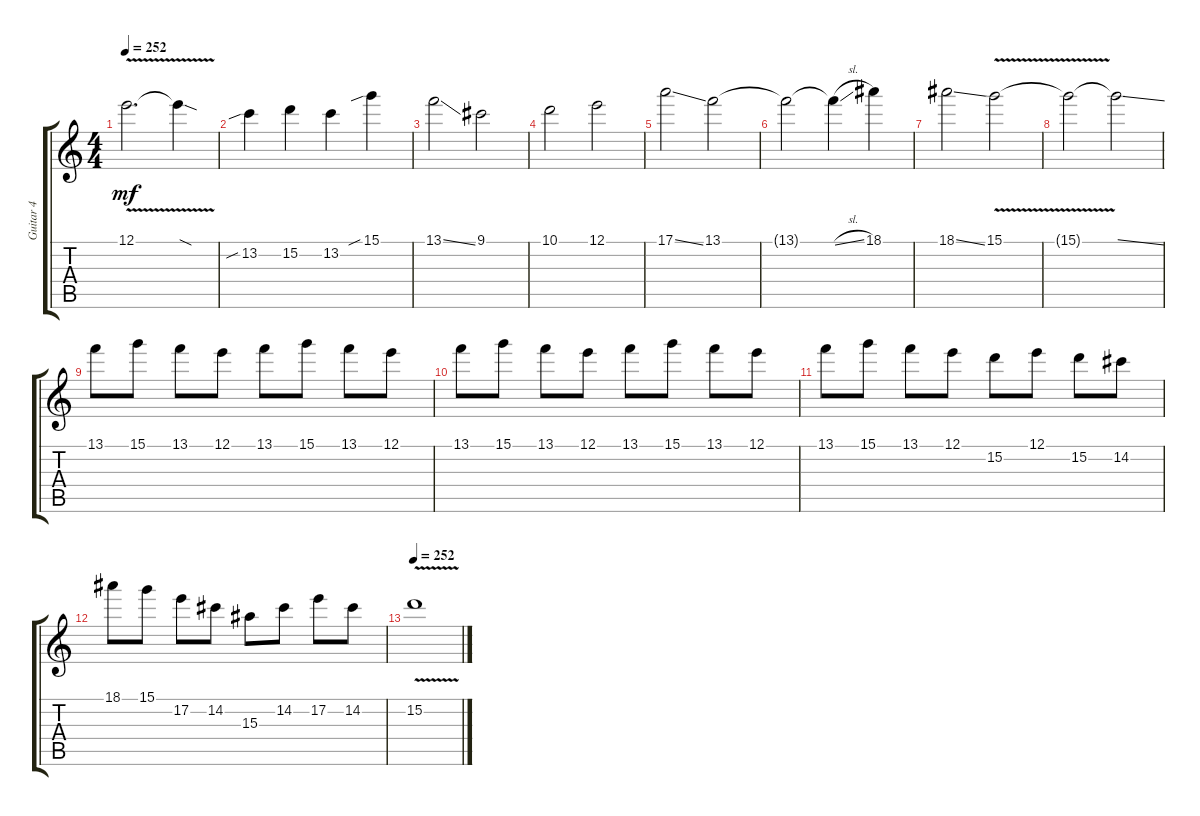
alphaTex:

\track ("Guitar 4" "Guitar 4") {instrument overdrivenguitar}
\staff {score tabs}
\tuning (E4 B3 G3 D3 A2 E2) {hide}
\ts (4 4)
\tempo 252
\clef g2
\ks c
12.1{v}.2{d dy mf} 12.1{sod t}.4 |
13.2{sib}.4 15.2.4 13.2.4 15.1{sib}.4 |
13.1{ss}.2 9.1.2 |
10.1.2 12.1.2 |
17.1{ss}.2 13.1.2 |
13.1{t}.2 13.1{sl t}.4 18.1.4 |
18.1{ss}.2 15.1{v}.2 |
15.1{t}.2 15.1{ss t}.2 |
13.1.8 15.1.8 13.1.8 12.1.8 13.1.8 15.1.8 13.1.8 12.1.8 |
13.1.8 15.1.8 13.1.8 12.1.8 13.1.8 15.1.8 13.1.8 12.1.8 |
13.1.8 15.1.8 13.1.8 12.1.8 15.2.8 12.1.8 15.2.8 14.2.8 |
18.1.8 15.1.8 17.2.8 14.2.8 15.3.8 14.2.8 17.2.8 14.2.8 |
\tempo 252
15.2{v}.1
